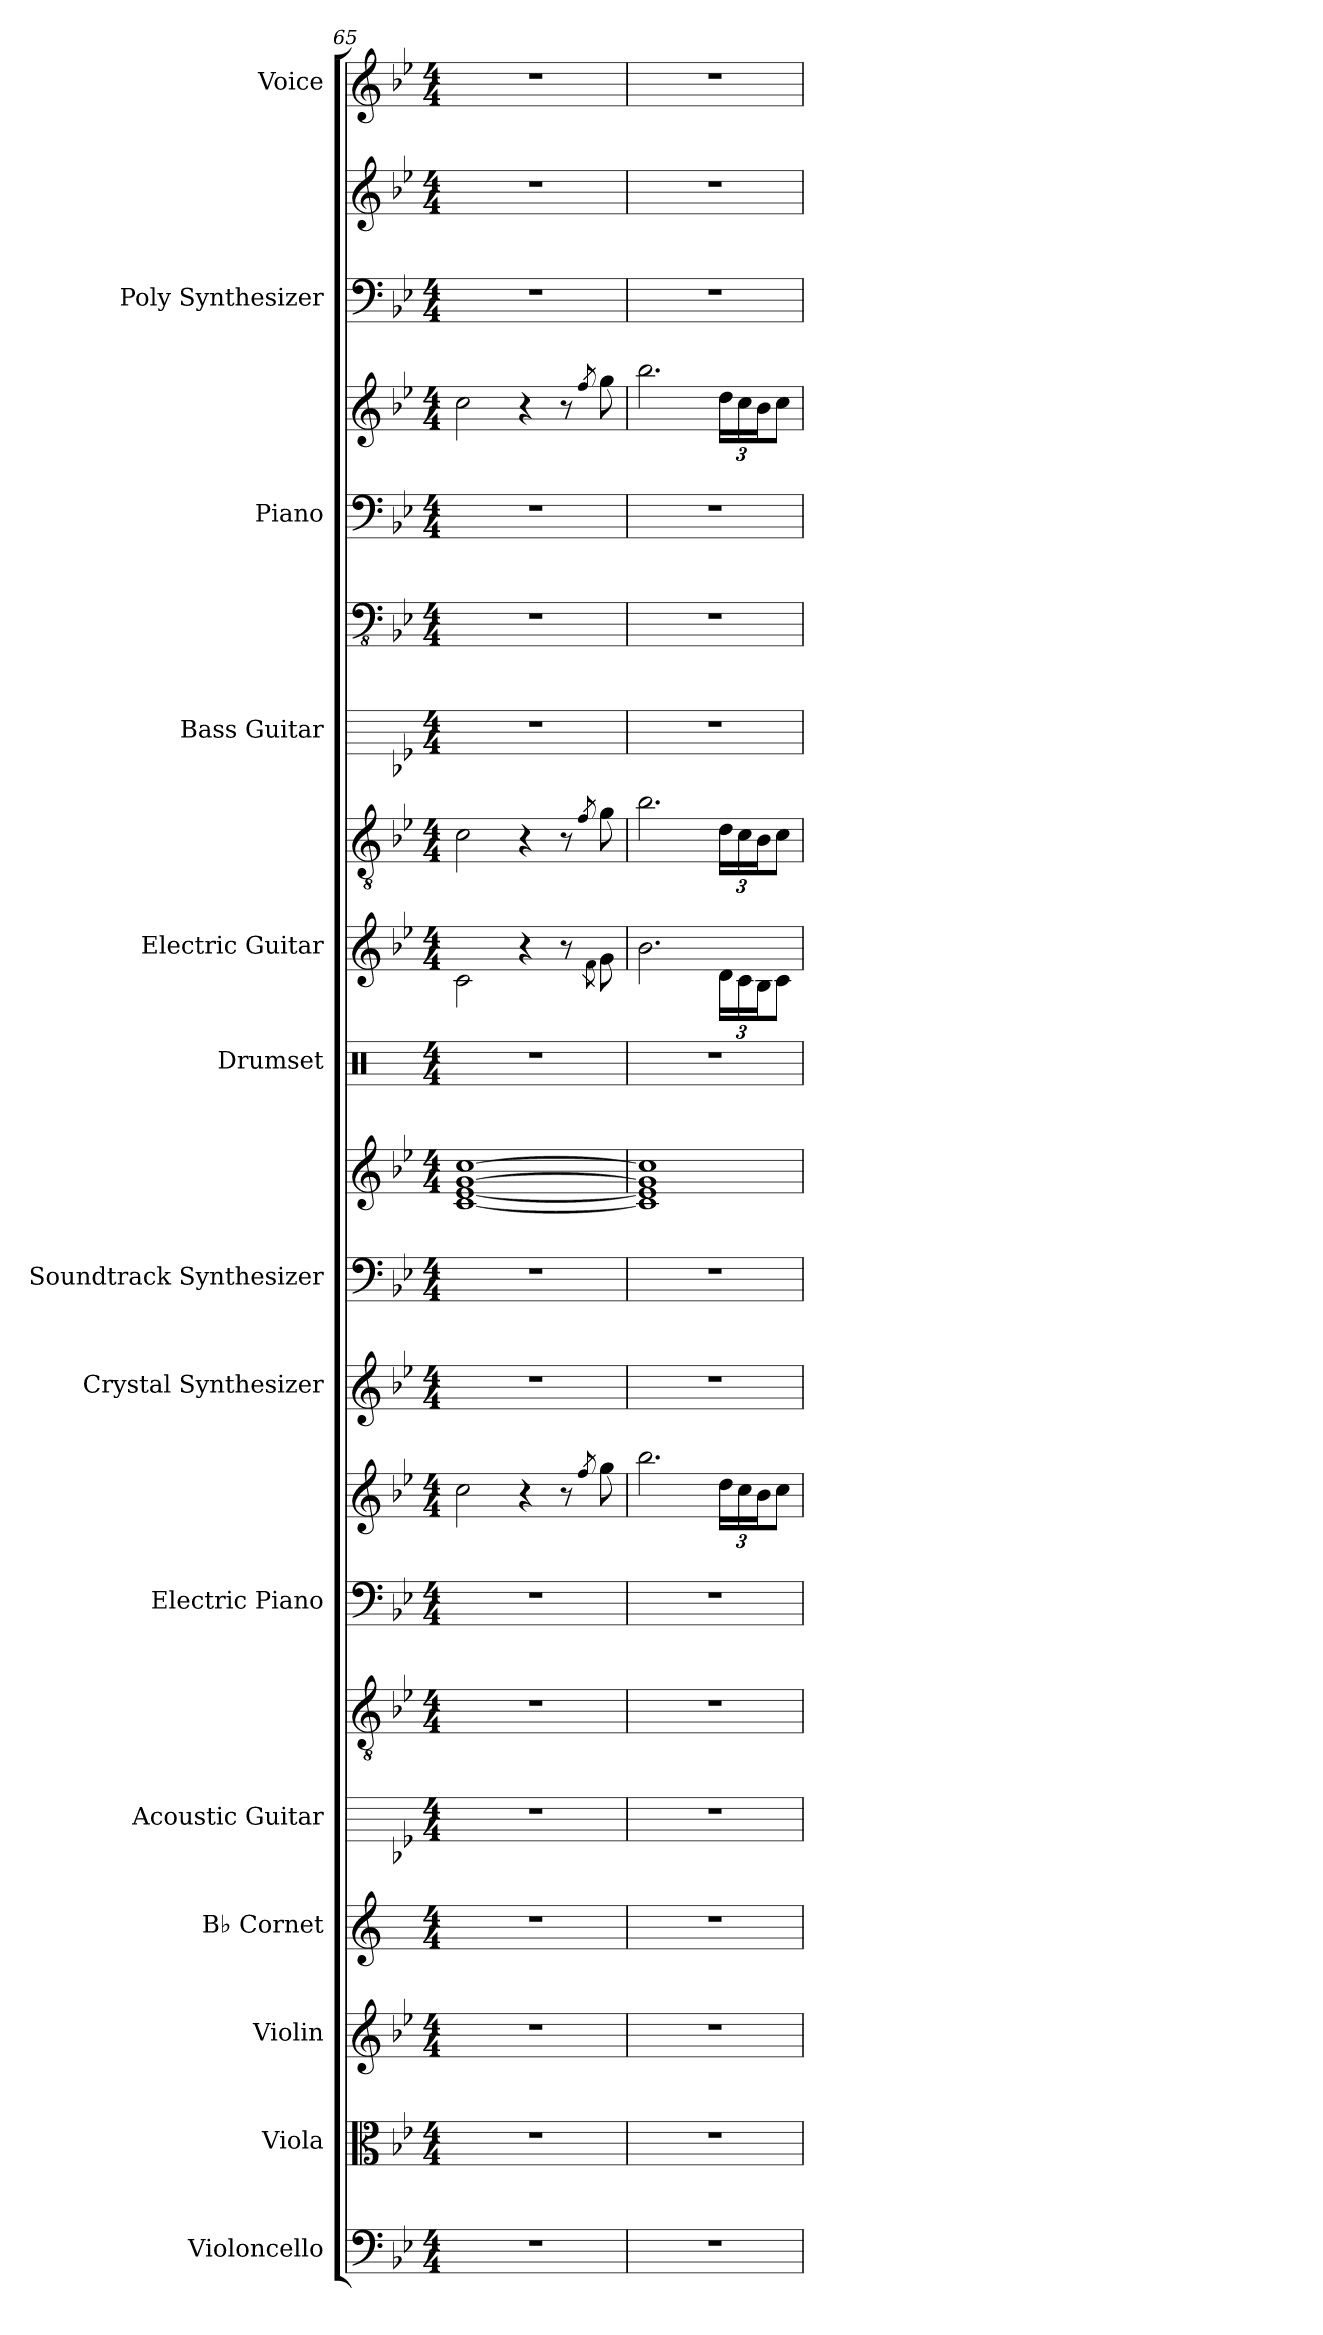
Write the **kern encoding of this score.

**kern	**kern	**kern	**kern	**kern	**kern	**kern	**kern	**kern	**kern	**kern	**kern	**kern	**kern	**kern	**kern	**kern	**kern	**kern	**kern	**kern
*part14	*part13	*part12	*part11	*part10	*part10	*part9	*part9	*part8	*part7	*part7	*part6	*part5	*part5	*part4	*part4	*part3	*part3	*part2	*part2	*part1
*staff21	*staff20	*staff19	*staff18	*staff17	*staff16	*staff15	*staff14	*staff13	*staff12	*staff11	*staff10	*staff9	*staff8	*staff7	*staff6	*staff5	*staff4	*staff3	*staff2	*staff1
*I"Violoncello	*I"Viola	*I"Violin	*I"B♭ Cornet	*I"Acoustic Guitar	*	*I"Electric Piano	*	*I"Crystal Synthesizer	*I"Soundtrack Synthesizer	*	*I"Drumset	*I"Electric Guitar	*	*I"Bass Guitar	*	*I"Piano	*	*I"Poly Synthesizer	*	*I"Voice
*I'Vc.	*I'Vla.	*I'Vln.	*I'B♭ Cnt.	*I'Guit.	*	*I'El. Pno.	*	*I'Synth.	*I'Synth.	*	*I'Drs.	*I'El. Guit.	*	*I'B. Guit.	*	*I'Pno.	*	*I'Synth.	*	*I'Vo.
*clefF4	*clefC3	*clefG2	*clefG2	*	*clefGv2	*clefF4	*clefG2	*clefG2	*clefF4	*clefG2	*clefX	*	*clefGv2	*	*clefFv4	*clefF4	*clefG2	*clefF4	*clefG2	*clefG2
*	*	*	*ITrd1c2	*	*	*	*	*	*	*	*	*	*	*	*	*	*	*	*	*
*k[b-e-]	*k[b-e-]	*k[b-e-]	*k[b-e-]	*k[b-e-]	*k[b-e-]	*k[b-e-]	*k[b-e-]	*k[b-e-]	*k[b-e-]	*k[b-e-]	*k[]	*k[b-e-]	*k[b-e-]	*k[b-e-]	*k[b-e-]	*k[b-e-]	*k[b-e-]	*k[b-e-]	*k[b-e-]	*k[b-e-]
*M4/4	*M4/4	*M4/4	*M4/4	*M4/4	*M4/4	*M4/4	*M4/4	*M4/4	*M4/4	*M4/4	*M4/4	*M4/4	*M4/4	*M4/4	*M4/4	*M4/4	*M4/4	*M4/4	*M4/4	*M4/4
=65	=65	=65	=65	=65	=65	=65	=65	=65	=65	=65	=65	=65	=65	=65	=65	=65	=65	=65	=65	=65
1r	1r	1r	1r	1r	1r	1r	2cc\	1r	1r	[1c [1e- [1g [1cc	1r	2c\	2c\	1r	1r	1r	2cc\	1r	1r	1r
.	.	.	.	.	.	.	4r	.	.	.	.	4r	4r	.	.	.	4r	.	.	.
.	.	.	.	.	.	.	8r	.	.	.	.	8r	8r	.	.	.	8r	.	.	.
.	.	.	.	.	.	.	8qff/	.	.	.	.	8qf\	8qf/	.	.	.	8qff/	.	.	.
.	.	.	.	.	.	.	8gg\	.	.	.	.	8g\	8g\	.	.	.	8gg\	.	.	.
=66	=66	=66	=66	=66	=66	=66	=66	=66	=66	=66	=66	=66	=66	=66	=66	=66	=66	=66	=66	=66
1r	1r	1r	1r	1r	1r	1r	2.bb-\	1r	1r	1c] 1e-] 1g] 1cc]	1r	2.b-\	2.b-\	1r	1r	1r	2.bb-\	1r	1r	1r
*	*	*	*	*	*	*	*Xbrackettup	*	*	*	*	*Xbrackettup	*Xbrackettup	*	*	*	*Xbrackettup	*	*	*
.	.	.	.	.	.	.	24dd\LL	.	.	.	.	24d\LL	24d\LL	.	.	.	24dd\LL	.	.	.
.	.	.	.	.	.	.	24cc\	.	.	.	.	24c\	24c\	.	.	.	24cc\	.	.	.
.	.	.	.	.	.	.	24b-\J	.	.	.	.	24B-\J	24B-\J	.	.	.	24b-\J	.	.	.
.	.	.	.	.	.	.	8cc\J	.	.	.	.	8c\J	8c\J	.	.	.	8cc\J	.	.	.
=	=	=	=	=	=	=	=	=	=	=	=	=	=	=	=	=	=	=	=	=
*-	*-	*-	*-	*-	*-	*-	*-	*-	*-	*-	*-	*-	*-	*-	*-	*-	*-	*-	*-	*-
